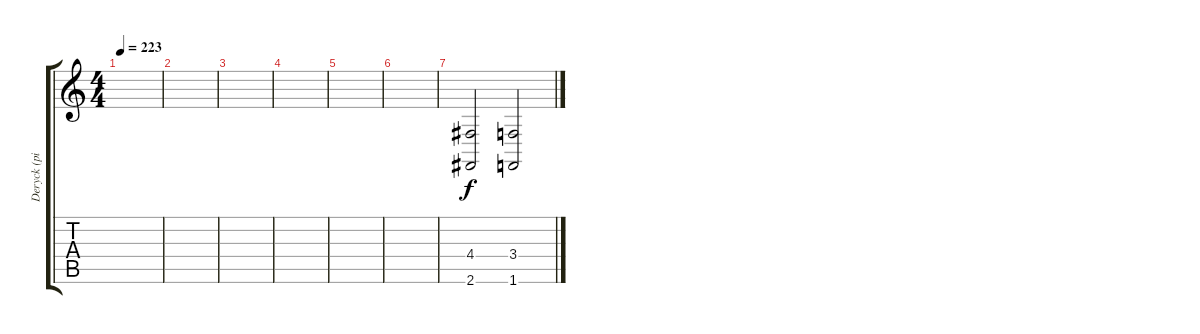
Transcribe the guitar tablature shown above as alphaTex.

\track ("Deryck (piano)" "Deryck (pi") {instrument acousticgrandpiano}
\staff {score tabs}
\tuning (E4 B3 G3 D3 A2 E2) {hide}
\ts (4 4)
\tempo 223
\clef g2
\ks c
|
|
|
|
|
|
(4.4 2.6).2 (3.4 1.6).2
